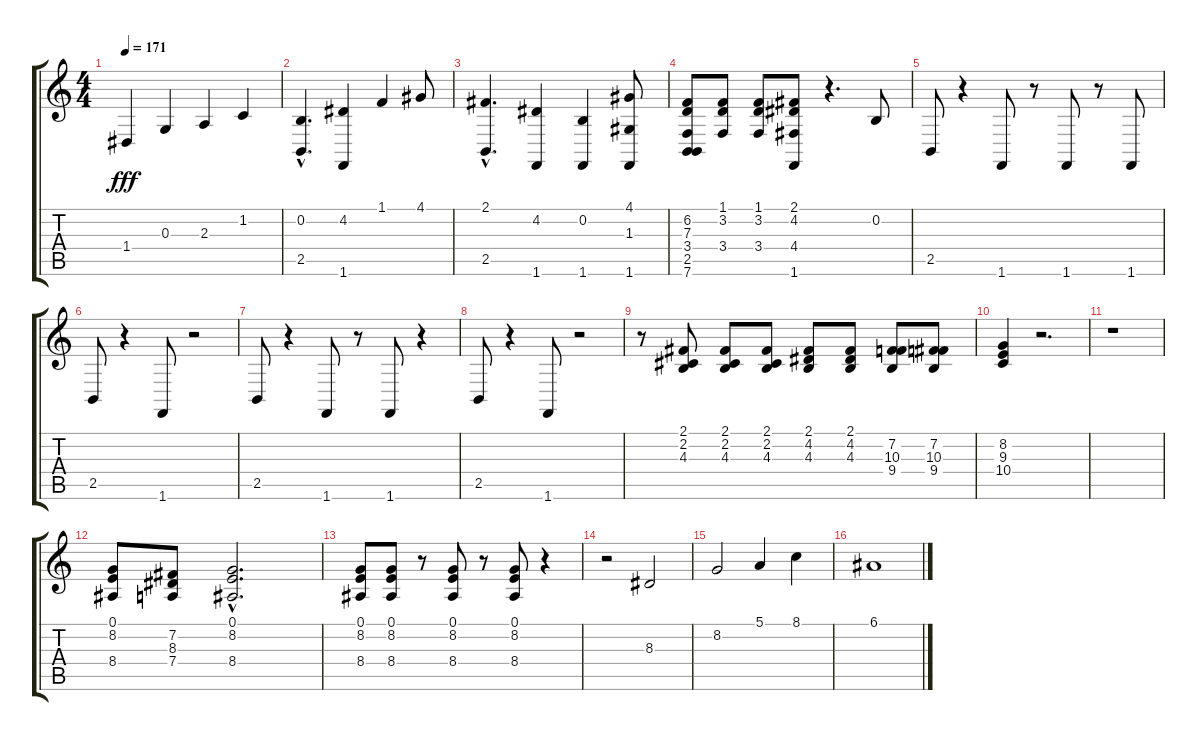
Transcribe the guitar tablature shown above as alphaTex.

\track "" {instrument choiraahs}
\staff {score tabs}
\tuning (E4 B3 G3 D3 A2 E2) {hide}
\ts (4 4)
\tempo 171
\clef g2
\ks c
1.4.4{dy fff} 0.3.4 2.3.4 1.2.4 |
(0.2{hac} 2.5).4{d} (4.2 1.6).4 1.1.4 4.1.8 |
(2.1{hac} 2.5).4{d} (4.2 1.6).4 (0.2 1.6).4 (4.1 1.3 1.6).8 |
(6.2 7.3 3.4 2.5 7.6).8 (1.1 3.2 3.4).8 (1.1 3.2 3.4).8 (2.1 4.2 4.4 1.6).8 r.4{d} 0.2.8 |
2.5.8 r.4 1.6.8 r.8 1.6.8 r.8 1.6.8 |
2.5.8 r.4 1.6.8 r.2 |
2.5.8 r.4 1.6.8 r.8 1.6.8 r.4 |
2.5.8 r.4 1.6.8 r.2 |
r.8 (2.1 2.2 4.3).8 (2.1 2.2 4.3).8 (2.1 2.2 4.3).8 (2.1 4.2 4.3).8 (2.1 4.2 4.3).8 (7.2 10.3 9.4).8 (7.2 10.3 9.4).8 |
(8.2 9.3 10.4).4 r.2{d} |
r.1 |
(0.1 8.2 8.4).8 (7.2 8.3 7.4).8 (0.1{hac} 8.2{hac} 8.4{hac}).2{d} |
(0.1 8.2 8.4).8 (0.1 8.2 8.4).8 r.8 (0.1 8.2 8.4).8 r.8 (0.1 8.2 8.4).8 r.4 |
r.2 8.3.2 |
8.2.2 5.1.4 8.1.4 |
6.1.1
